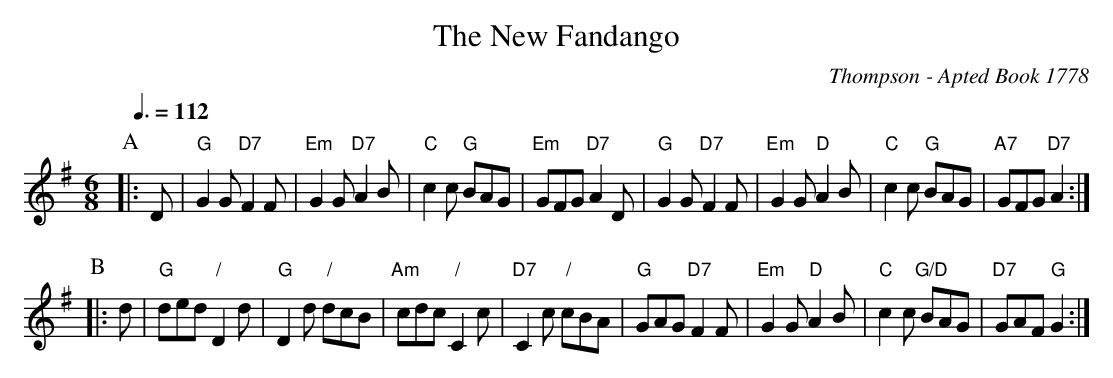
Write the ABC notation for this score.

X:1
T:The New Fandango
C:Thompson - Apted Book 1778
L:1/8
M:6/8
Q:3/8=112
K:G
P:A
|: D | "G"G2G "D7"F2F | "Em"G2G "D7"A2B | "C"c2c "G"BAG | "Em"GFG "D7"A2D |\
"G"G2G "D7"F2F | "Em"G2G "D"A2B | "C"c2c "G"BAG | "A7"GFG "D7"A2 :|
P:B
|: d | "G"ded "/"D2d | "G"D2d "/"dcB | "Am"cdc "/"C2c | "D7"C2c "/"cBA |\
"G"GAG "D7"F2F | "Em"G2G "D"A2B | "C"c2c "G/D"BAG | "D7"GAF "G"G2 :|
